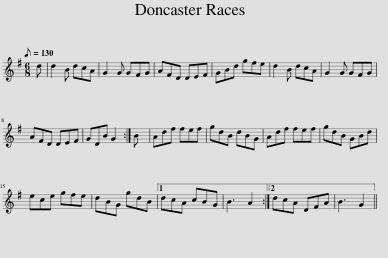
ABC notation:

X:1
L:1/8
Q:1/8=130
M:6/8
I:linebreak $
K:G
V:1 treble
V:1
 d | d2 B dcA | G2 G GFG | AFD DEF | GBd gfe | %5
 d2 B dcA | G2 G GFG |$ AFD DEF | GDB G2 :| B | %10
 Adf fef | gdB dBG | Adf fef | gdB GBd |$ ece gfe | %15
 dBG gdB |1 dcA cBG | B3 A2 :|2 dcA DFA | B3 G2 || %20
